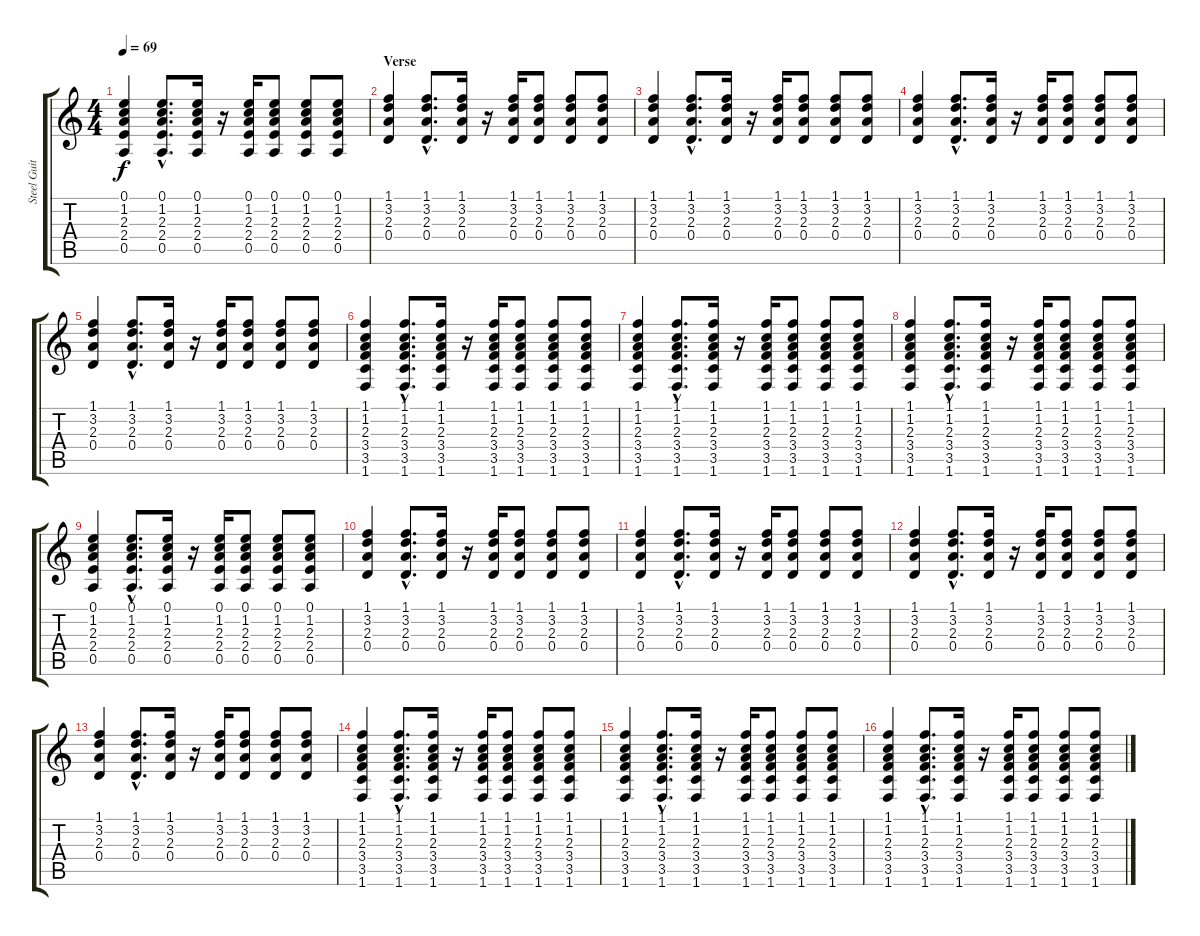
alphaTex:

\track ("Steel Guitar" "Steel Guit") {instrument acousticguitarsteel}
\staff {score tabs}
\tuning (E4 B3 G3 D3 A2 E2) {hide}
\ts (4 4)
\tempo 69
\clef g2
\ks c
(0.1 1.2 2.3 2.4 0.5).4{dy f} (0.1{hac} 1.2{hac} 2.3{hac} 2.4{hac} 0.5{hac}).8{d} (0.1 1.2 2.3 2.4 0.5).16 r.16 (0.1 1.2 2.3 2.4 0.5).16 (0.1 1.2 2.3 2.4 0.5).8 (0.1 1.2 2.3 2.4 0.5).8 (0.1 1.2 2.3 2.4 0.5).8 |
\section ("" "Verse")
(1.1 3.2 2.3 0.4).4 (1.1{hac} 3.2{hac} 2.3{hac} 0.4{hac}).8{d} (1.1 3.2 2.3 0.4).16 r.16 (1.1 3.2 2.3 0.4).16 (1.1 3.2 2.3 0.4).8 (1.1 3.2 2.3 0.4).8 (1.1 3.2 2.3 0.4).8 |
(1.1 3.2 2.3 0.4).4 (1.1{hac} 3.2{hac} 2.3{hac} 0.4{hac}).8{d} (1.1 3.2 2.3 0.4).16 r.16 (1.1 3.2 2.3 0.4).16 (1.1 3.2 2.3 0.4).8 (1.1 3.2 2.3 0.4).8 (1.1 3.2 2.3 0.4).8 |
(1.1 3.2 2.3 0.4).4 (1.1{hac} 3.2{hac} 2.3{hac} 0.4{hac}).8{d} (1.1 3.2 2.3 0.4).16 r.16 (1.1 3.2 2.3 0.4).16 (1.1 3.2 2.3 0.4).8 (1.1 3.2 2.3 0.4).8 (1.1 3.2 2.3 0.4).8 |
(1.1 3.2 2.3 0.4).4 (1.1{hac} 3.2{hac} 2.3{hac} 0.4{hac}).8{d} (1.1 3.2 2.3 0.4).16 r.16 (1.1 3.2 2.3 0.4).16 (1.1 3.2 2.3 0.4).8 (1.1 3.2 2.3 0.4).8 (1.1 3.2 2.3 0.4).8 |
(1.1 1.2 2.3 3.4 3.5 1.6).4 (1.1{hac} 1.2{hac} 2.3{hac} 3.4{hac} 3.5{hac} 1.6{hac}).8{d} (1.1 1.2 2.3 3.4 3.5 1.6).16 r.16 (1.1 1.2 2.3 3.4 3.5 1.6).16 (1.1 1.2 2.3 3.4 3.5 1.6).8 (1.1 1.2 2.3 3.4 3.5 1.6).8 (1.1 1.2 2.3 3.4 3.5 1.6).8 |
(1.1 1.2 2.3 3.4 3.5 1.6).4 (1.1{hac} 1.2{hac} 2.3{hac} 3.4{hac} 3.5{hac} 1.6{hac}).8{d} (1.1 1.2 2.3 3.4 3.5 1.6).16 r.16 (1.1 1.2 2.3 3.4 3.5 1.6).16 (1.1 1.2 2.3 3.4 3.5 1.6).8 (1.1 1.2 2.3 3.4 3.5 1.6).8 (1.1 1.2 2.3 3.4 3.5 1.6).8 |
(1.1 1.2 2.3 3.4 3.5 1.6).4 (1.1{hac} 1.2{hac} 2.3{hac} 3.4{hac} 3.5{hac} 1.6{hac}).8{d} (1.1 1.2 2.3 3.4 3.5 1.6).16 r.16 (1.1 1.2 2.3 3.4 3.5 1.6).16 (1.1 1.2 2.3 3.4 3.5 1.6).8 (1.1 1.2 2.3 3.4 3.5 1.6).8 (1.1 1.2 2.3 3.4 3.5 1.6).8 |
(0.1 1.2 2.3 2.4 0.5).4 (0.1{hac} 1.2{hac} 2.3{hac} 2.4{hac} 0.5{hac}).8{d} (0.1 1.2 2.3 2.4 0.5).16 r.16 (0.1 1.2 2.3 2.4 0.5).16 (0.1 1.2 2.3 2.4 0.5).8 (0.1 1.2 2.3 2.4 0.5).8 (0.1 1.2 2.3 2.4 0.5).8 |
(1.1 3.2 2.3 0.4).4 (1.1{hac} 3.2{hac} 2.3{hac} 0.4{hac}).8{d} (1.1 3.2 2.3 0.4).16 r.16 (1.1 3.2 2.3 0.4).16 (1.1 3.2 2.3 0.4).8 (1.1 3.2 2.3 0.4).8 (1.1 3.2 2.3 0.4).8 |
(1.1 3.2 2.3 0.4).4 (1.1{hac} 3.2{hac} 2.3{hac} 0.4{hac}).8{d} (1.1 3.2 2.3 0.4).16 r.16 (1.1 3.2 2.3 0.4).16 (1.1 3.2 2.3 0.4).8 (1.1 3.2 2.3 0.4).8 (1.1 3.2 2.3 0.4).8 |
(1.1 3.2 2.3 0.4).4 (1.1{hac} 3.2{hac} 2.3{hac} 0.4{hac}).8{d} (1.1 3.2 2.3 0.4).16 r.16 (1.1 3.2 2.3 0.4).16 (1.1 3.2 2.3 0.4).8 (1.1 3.2 2.3 0.4).8 (1.1 3.2 2.3 0.4).8 |
(1.1 3.2 2.3 0.4).4 (1.1{hac} 3.2{hac} 2.3{hac} 0.4{hac}).8{d} (1.1 3.2 2.3 0.4).16 r.16 (1.1 3.2 2.3 0.4).16 (1.1 3.2 2.3 0.4).8 (1.1 3.2 2.3 0.4).8 (1.1 3.2 2.3 0.4).8 |
(1.1 1.2 2.3 3.4 3.5 1.6).4 (1.1{hac} 1.2{hac} 2.3{hac} 3.4{hac} 3.5{hac} 1.6{hac}).8{d} (1.1 1.2 2.3 3.4 3.5 1.6).16 r.16 (1.1 1.2 2.3 3.4 3.5 1.6).16 (1.1 1.2 2.3 3.4 3.5 1.6).8 (1.1 1.2 2.3 3.4 3.5 1.6).8 (1.1 1.2 2.3 3.4 3.5 1.6).8 |
(1.1 1.2 2.3 3.4 3.5 1.6).4 (1.1{hac} 1.2{hac} 2.3{hac} 3.4{hac} 3.5{hac} 1.6{hac}).8{d} (1.1 1.2 2.3 3.4 3.5 1.6).16 r.16 (1.1 1.2 2.3 3.4 3.5 1.6).16 (1.1 1.2 2.3 3.4 3.5 1.6).8 (1.1 1.2 2.3 3.4 3.5 1.6).8 (1.1 1.2 2.3 3.4 3.5 1.6).8 |
(1.1 1.2 2.3 3.4 3.5 1.6).4 (1.1{hac} 1.2{hac} 2.3{hac} 3.4{hac} 3.5{hac} 1.6{hac}).8{d} (1.1 1.2 2.3 3.4 3.5 1.6).16 r.16 (1.1 1.2 2.3 3.4 3.5 1.6).16 (1.1 1.2 2.3 3.4 3.5 1.6).8 (1.1 1.2 2.3 3.4 3.5 1.6).8 (1.1 1.2 2.3 3.4 3.5 1.6).8
